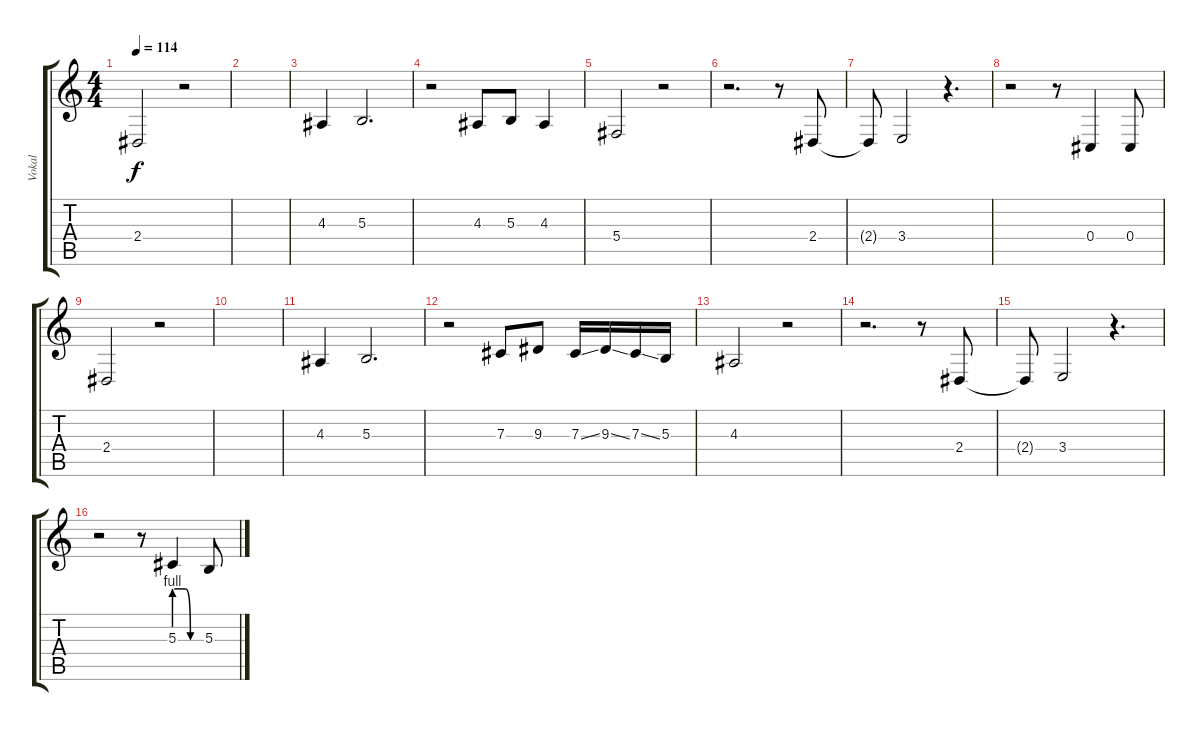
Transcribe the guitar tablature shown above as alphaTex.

\track ("Vokal" "Vokal") {instrument voiceoohs}
\staff {score tabs}
\tuning (Eb4 Bb3 Gb3 Db3 Ab2 Eb2) {hide}
\ts (4 4)
\tempo 114
\clef g2
\ks c
2.4.2{dy f} r.2 |
|
4.3.4 5.3.2{d} |
r.2 4.3.8 5.3.8 4.3.4 |
5.4.2 r.2 |
r.2{d} r.8 2.4.8 |
2.4{t}.8 3.4.2 r.4{d} |
r.2 r.8 0.4.4 0.4.8 |
2.4.2 r.2 |
|
4.3.4 5.3.2{d} |
r.2 7.3.8 9.3.8 7.3{ss}.16 9.3{ss}.16 7.3{ss}.16 5.3.16 |
4.3.2 r.2 |
r.2{d} r.8 2.4.8 |
2.4{t}.8 3.4.2 r.4{d} |
r.2 r.8 5.3{be (custom 0 4 15 4 24 4 36 0 60 0)}.4 5.3.8
